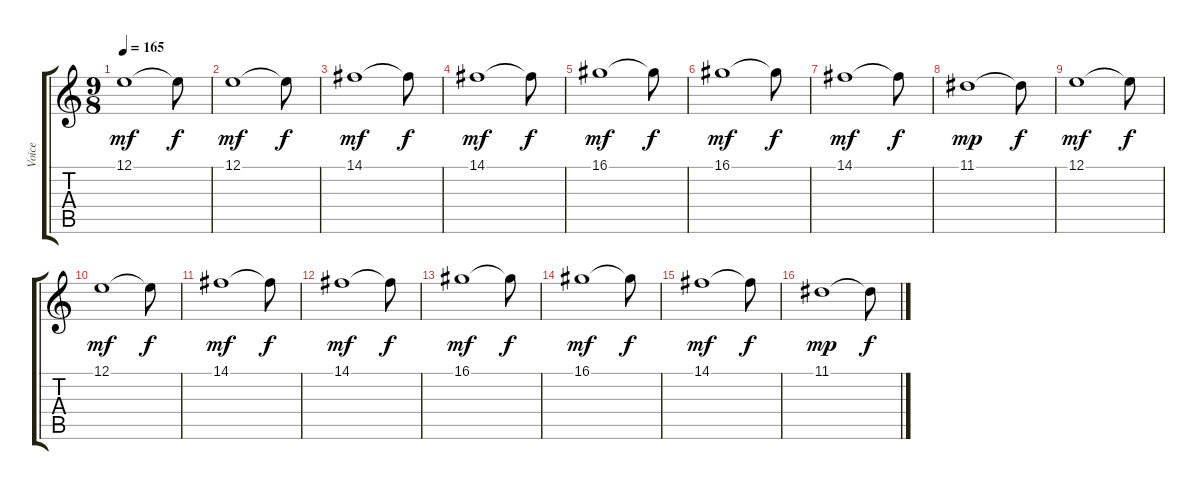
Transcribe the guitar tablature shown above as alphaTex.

\track ("Voice" "Voice") {instrument voiceoohs}
\staff {score tabs}
\tuning (E4 B3 G3 D3 A2 E2) {hide}
\ts (9 8)
\tempo 165
\clef g2
\ks c
12.1.1{dy mf} 12.1{t}.8{dy f} |
12.1.1{dy mf} 12.1{t}.8{dy f} |
14.1.1{dy mf} 14.1{t}.8{dy f} |
14.1.1{dy mf} 14.1{t}.8{dy f} |
16.1.1{dy mf} 16.1{t}.8{dy f} |
16.1.1{dy mf} 16.1{t}.8{dy f} |
14.1.1{dy mf} 14.1{t}.8{dy f} |
11.1.1{dy mp} 11.1{t}.8{dy f} |
12.1.1{dy mf} 12.1{t}.8{dy f} |
12.1.1{dy mf} 12.1{t}.8{dy f} |
14.1.1{dy mf} 14.1{t}.8{dy f} |
14.1.1{dy mf} 14.1{t}.8{dy f} |
16.1.1{dy mf} 16.1{t}.8{dy f} |
16.1.1{dy mf} 16.1{t}.8{dy f} |
14.1.1{dy mf} 14.1{t}.8{dy f} |
11.1.1{dy mp} 11.1{t}.8{dy f}
